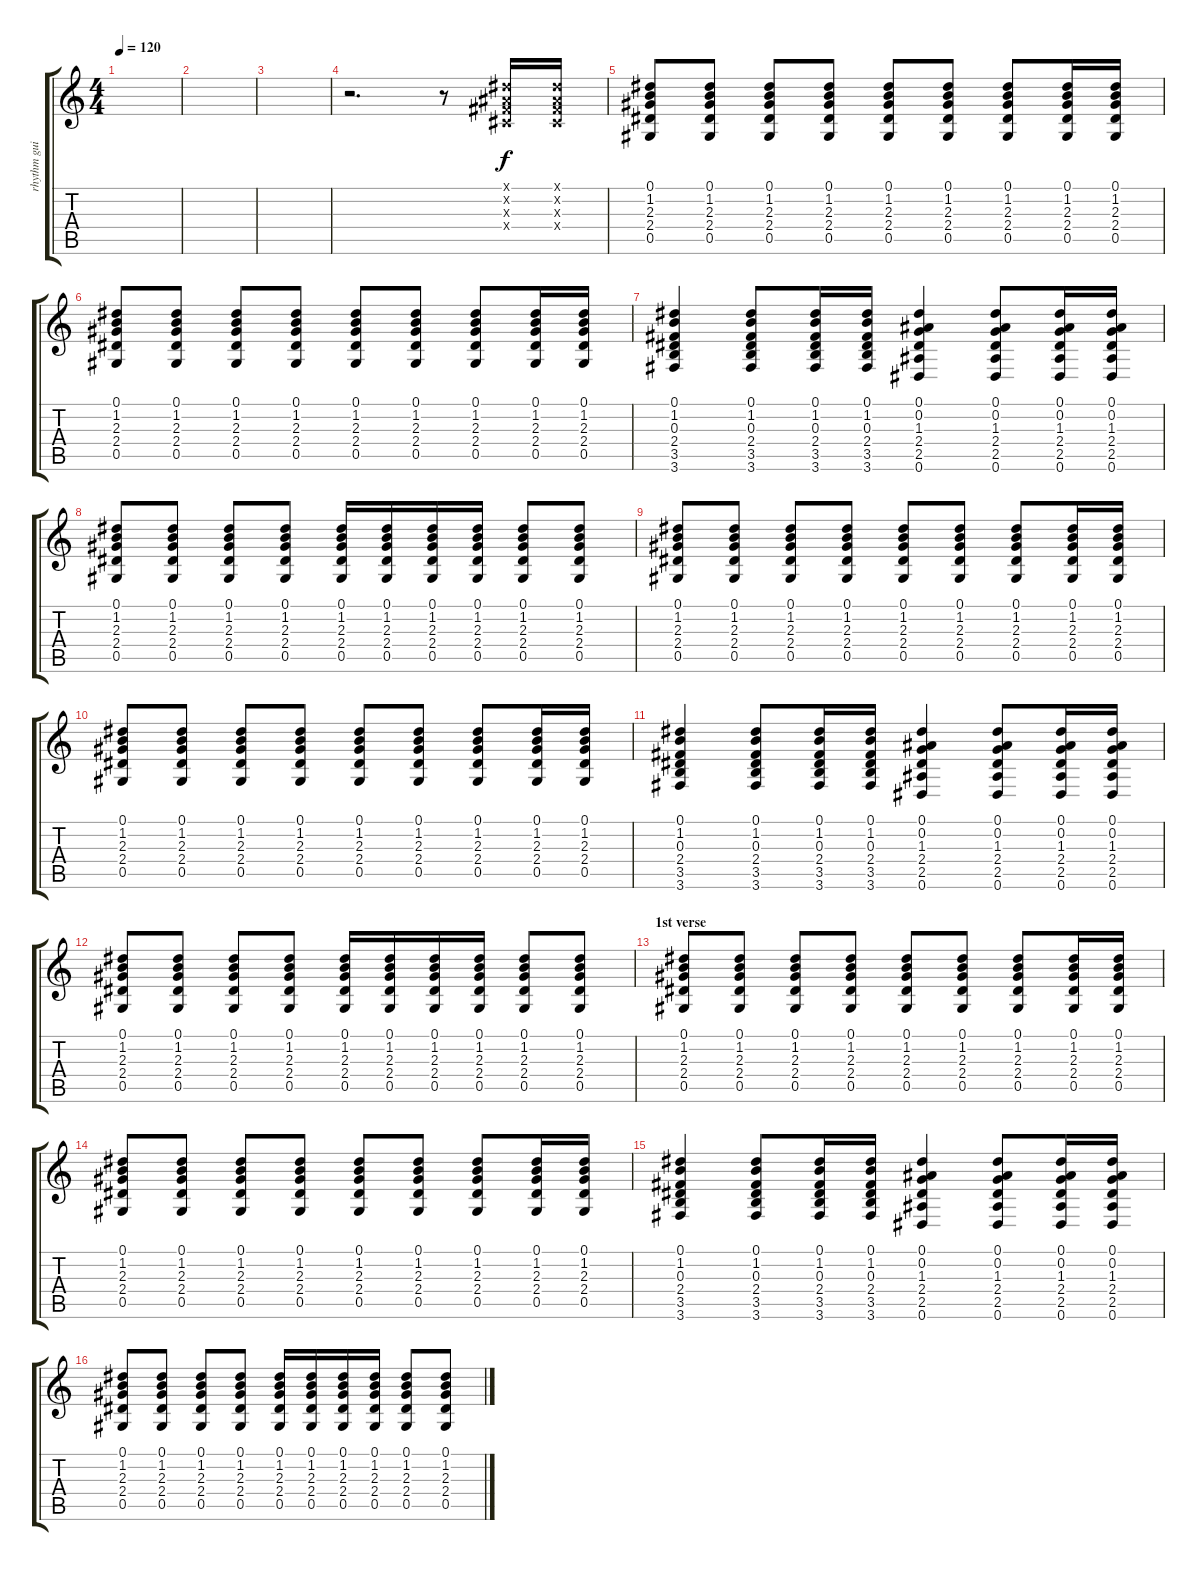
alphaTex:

\track ("rhythm guitar" "rhythm gui") {instrument acousticguitarnylon}
\staff {score tabs}
\tuning (Eb4 Bb3 Gb3 Db3 Ab2 Eb2) {hide}
\ts (4 4)
\tempo 120
\clef g2
\ks c
|
|
|
r.2{d} r.8 (0.1{x} 0.2{x} 0.3{x} 0.4{x}).16 (0.1{x} 0.2{x} 0.3{x} 0.4{x}).16 |
(0.1 1.2 2.3 2.4 0.5).8 (0.1 1.2 2.3 2.4 0.5).8 (0.1 1.2 2.3 2.4 0.5).8 (0.1 1.2 2.3 2.4 0.5).8 (0.1 1.2 2.3 2.4 0.5).8 (0.1 1.2 2.3 2.4 0.5).8 (0.1 1.2 2.3 2.4 0.5).8 (0.1 1.2 2.3 2.4 0.5).16 (0.1 1.2 2.3 2.4 0.5).16 |
(0.1 1.2 2.3 2.4 0.5).8 (0.1 1.2 2.3 2.4 0.5).8 (0.1 1.2 2.3 2.4 0.5).8 (0.1 1.2 2.3 2.4 0.5).8 (0.1 1.2 2.3 2.4 0.5).8 (0.1 1.2 2.3 2.4 0.5).8 (0.1 1.2 2.3 2.4 0.5).8 (0.1 1.2 2.3 2.4 0.5).16 (0.1 1.2 2.3 2.4 0.5).16 |
(0.1 1.2 0.3 2.4 3.5 3.6).4 (0.1 1.2 0.3 2.4 3.5 3.6).8 (0.1 1.2 0.3 2.4 3.5 3.6).16 (0.1 1.2 0.3 2.4 3.5 3.6).16 (0.1 0.2 1.3 2.4 2.5 0.6).4 (0.1 0.2 1.3 2.4 2.5 0.6).8 (0.1 0.2 1.3 2.4 2.5 0.6).16 (0.1 0.2 1.3 2.4 2.5 0.6).16 |
(0.1 1.2 2.3 2.4 0.5).8 (0.1 1.2 2.3 2.4 0.5).8 (0.1 1.2 2.3 2.4 0.5).8 (0.1 1.2 2.3 2.4 0.5).8 (0.1 1.2 2.3 2.4 0.5).16 (0.1 1.2 2.3 2.4 0.5).16 (0.1 1.2 2.3 2.4 0.5).16 (0.1 1.2 2.3 2.4 0.5).16 (0.1 1.2 2.3 2.4 0.5).8 (0.1 1.2 2.3 2.4 0.5).8 |
(0.1 1.2 2.3 2.4 0.5).8 (0.1 1.2 2.3 2.4 0.5).8 (0.1 1.2 2.3 2.4 0.5).8 (0.1 1.2 2.3 2.4 0.5).8 (0.1 1.2 2.3 2.4 0.5).8 (0.1 1.2 2.3 2.4 0.5).8 (0.1 1.2 2.3 2.4 0.5).8 (0.1 1.2 2.3 2.4 0.5).16 (0.1 1.2 2.3 2.4 0.5).16 |
(0.1 1.2 2.3 2.4 0.5).8 (0.1 1.2 2.3 2.4 0.5).8 (0.1 1.2 2.3 2.4 0.5).8 (0.1 1.2 2.3 2.4 0.5).8 (0.1 1.2 2.3 2.4 0.5).8 (0.1 1.2 2.3 2.4 0.5).8 (0.1 1.2 2.3 2.4 0.5).8 (0.1 1.2 2.3 2.4 0.5).16 (0.1 1.2 2.3 2.4 0.5).16 |
(0.1 1.2 0.3 2.4 3.5 3.6).4 (0.1 1.2 0.3 2.4 3.5 3.6).8 (0.1 1.2 0.3 2.4 3.5 3.6).16 (0.1 1.2 0.3 2.4 3.5 3.6).16 (0.1 0.2 1.3 2.4 2.5 0.6).4 (0.1 0.2 1.3 2.4 2.5 0.6).8 (0.1 0.2 1.3 2.4 2.5 0.6).16 (0.1 0.2 1.3 2.4 2.5 0.6).16 |
(0.1 1.2 2.3 2.4 0.5).8 (0.1 1.2 2.3 2.4 0.5).8 (0.1 1.2 2.3 2.4 0.5).8 (0.1 1.2 2.3 2.4 0.5).8 (0.1 1.2 2.3 2.4 0.5).16 (0.1 1.2 2.3 2.4 0.5).16 (0.1 1.2 2.3 2.4 0.5).16 (0.1 1.2 2.3 2.4 0.5).16 (0.1 1.2 2.3 2.4 0.5).8 (0.1 1.2 2.3 2.4 0.5).8 |
\section ("" "1st verse")
(0.1 1.2 2.3 2.4 0.5).8 (0.1 1.2 2.3 2.4 0.5).8 (0.1 1.2 2.3 2.4 0.5).8 (0.1 1.2 2.3 2.4 0.5).8 (0.1 1.2 2.3 2.4 0.5).8 (0.1 1.2 2.3 2.4 0.5).8 (0.1 1.2 2.3 2.4 0.5).8 (0.1 1.2 2.3 2.4 0.5).16 (0.1 1.2 2.3 2.4 0.5).16 |
(0.1 1.2 2.3 2.4 0.5).8 (0.1 1.2 2.3 2.4 0.5).8 (0.1 1.2 2.3 2.4 0.5).8 (0.1 1.2 2.3 2.4 0.5).8 (0.1 1.2 2.3 2.4 0.5).8 (0.1 1.2 2.3 2.4 0.5).8 (0.1 1.2 2.3 2.4 0.5).8 (0.1 1.2 2.3 2.4 0.5).16 (0.1 1.2 2.3 2.4 0.5).16 |
(0.1 1.2 0.3 2.4 3.5 3.6).4 (0.1 1.2 0.3 2.4 3.5 3.6).8 (0.1 1.2 0.3 2.4 3.5 3.6).16 (0.1 1.2 0.3 2.4 3.5 3.6).16 (0.1 0.2 1.3 2.4 2.5 0.6).4 (0.1 0.2 1.3 2.4 2.5 0.6).8 (0.1 0.2 1.3 2.4 2.5 0.6).16 (0.1 0.2 1.3 2.4 2.5 0.6).16 |
(0.1 1.2 2.3 2.4 0.5).8 (0.1 1.2 2.3 2.4 0.5).8 (0.1 1.2 2.3 2.4 0.5).8 (0.1 1.2 2.3 2.4 0.5).8 (0.1 1.2 2.3 2.4 0.5).16 (0.1 1.2 2.3 2.4 0.5).16 (0.1 1.2 2.3 2.4 0.5).16 (0.1 1.2 2.3 2.4 0.5).16 (0.1 1.2 2.3 2.4 0.5).8 (0.1 1.2 2.3 2.4 0.5).8
